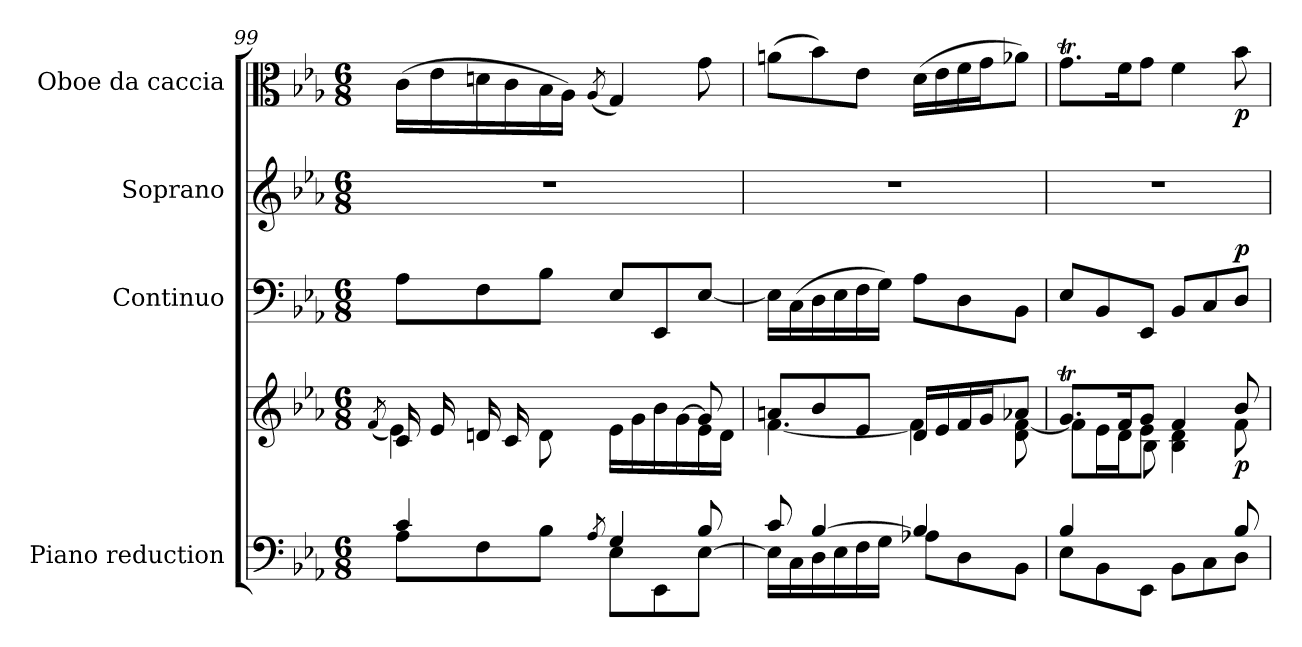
**kern	**kern	**dynam	**kern	**dynam	**kern	**kern	**dynam
*part4	*part4	*part4	*part3	*part3	*part2	*part1	*part1
*staff5	*staff4	*staff4/5	*staff3	*staff3	*staff2	*staff1	*staff1
*I"Piano reduction	*	*	*I"Continuo	*	*I"Soprano	*I"Oboe da caccia	*
*I'Pno	*	*	*	*	*	*I'Ob	*
*clefF4	*clefG2	*	*clefF4	*	*clefG2	*clefC3	*
*k[b-e-a-]	*k[b-e-a-]	*	*k[b-e-a-]	*	*k[b-e-a-]	*k[b-e-a-]	*
*M6/8	*M6/8	*	*M6/8	*	*M6/8	*M6/8	*
=99	=99	=99	=99	=99	=99	=99	=99
*	*^	*	*	*	*	*	*
.	.	(<8qf/	.	.	.	.	.	.
*^	*	*	*	*	*	*	*	*
*	*^	*	*	*	*	*	*	*	*
4ryy	4c/	8A-\L	16c/LL	4e-\)	.	8A-\L	.	2.r	(>16c\LL	.
.	.	.	16e-/	.	.	.	.	.	16e-\	.
.	.	8F\	16dn/	.	.	8F\	.	.	16dn\	.
.	.	.	16c/	.	.	.	.	.	16c\	.
16B-/	8ryy	8B-\J	8ryy	8d\	.	8B-\J	.	.	16B-\	.
16A-/JJ	.	.	.	.	.	.	.	.	16A-\JJ)	.
.	8qA-/	.	.	.	.	.	.	.	(<8qA-/	.
4.ryy	4G/	8E-\L	4ryy	16e-\LL	.	8E-/L	.	.	4G/)	.
.	.	.	.	16g\	.	.	.	.	.	.
.	.	8EE-\	.	16b-\	.	8EE-/	.	.	.	.
.	.	.	.	[16g\	.	.	.	.	.	.
.	8B-/	[8E-\J	8g/]	16e-\	.	[8E-/J	.	.	8g\	.
.	.	.	.	16d\JJ	.	.	.	.	.	.
*	*v	*v	*	*	*	*	*	*	*	*
=100	=100	=100	=100	=100	=100	=100	=100	=100	=100
8c/	16E-\LL]	8an/L	[4.f\	.	16E-\LL]	.	2.r	(>8an\L	.
.	16C\	.	.	.	(>16C\	.	.	.	.
[4B-/	16D\	8b-/	.	.	16D\	.	.	8b-\)	.
.	16E-\	.	.	.	16E-\	.	.	.	.
.	16F\	8e-/J	.	.	16F\	.	.	8e-\J	.
.	16G\JJ	.	.	.	16G\JJ)	.	.	.	.
4B-/]	8A-X\L	16d/LL	4f\]	.	8A-\L	.	.	(>16d\LL	.
.	.	16e-/	.	.	.	.	.	16e-\	.
.	8D\	16f/	.	.	8D\	.	.	16f\	.
.	.	16g/J	.	.	.	.	.	16g\J	.
8ryy	8BB-\J	8a-X/J	8d\ [8f\	.	8BB-\J	.	.	8a-X\J)	.
=101	=101	=101	=101	=101	=101	=101	=101	=101	=101
*	*	*	*^	*	*	*	*	*	*
4B-/	8E-\L	8.gt/L	8f\L]	4ryy	.	8E-/L	.	2.r	8.gt\L	.
.	8BB-\	.	16e-\L	.	.	8BB-/	.	.	.	.
.	.	16f/K	16d\J	.	.	.	.	.	16f\K	.
8ryy	8EE-\J	8g/J	8e-\J	8B-\	.	8EE-/J	.	.	8g\J	.
4ryy	8BB-\L	4f/	4B-\ 4d\	4.ryy	.	8BB-/L	.	.	4f\	.
.	8C\	.	.	.	.	8C/	.	.	.	.
!	!	!	!	!	!LO:DY:b	!	!LO:DY:a	!	!	!LO:DY:b
8B-/	8D\J	8b-/	8f\	.	p	8D/J	p	.	8b-\	p
*v	*v	*	*	*	*	*	*	*	*	*
*	*v	*v	*v	*	*	*	*	*	*
=	=	=	=	=	=	=	=
*-	*-	*-	*-	*-	*-	*-	*-
